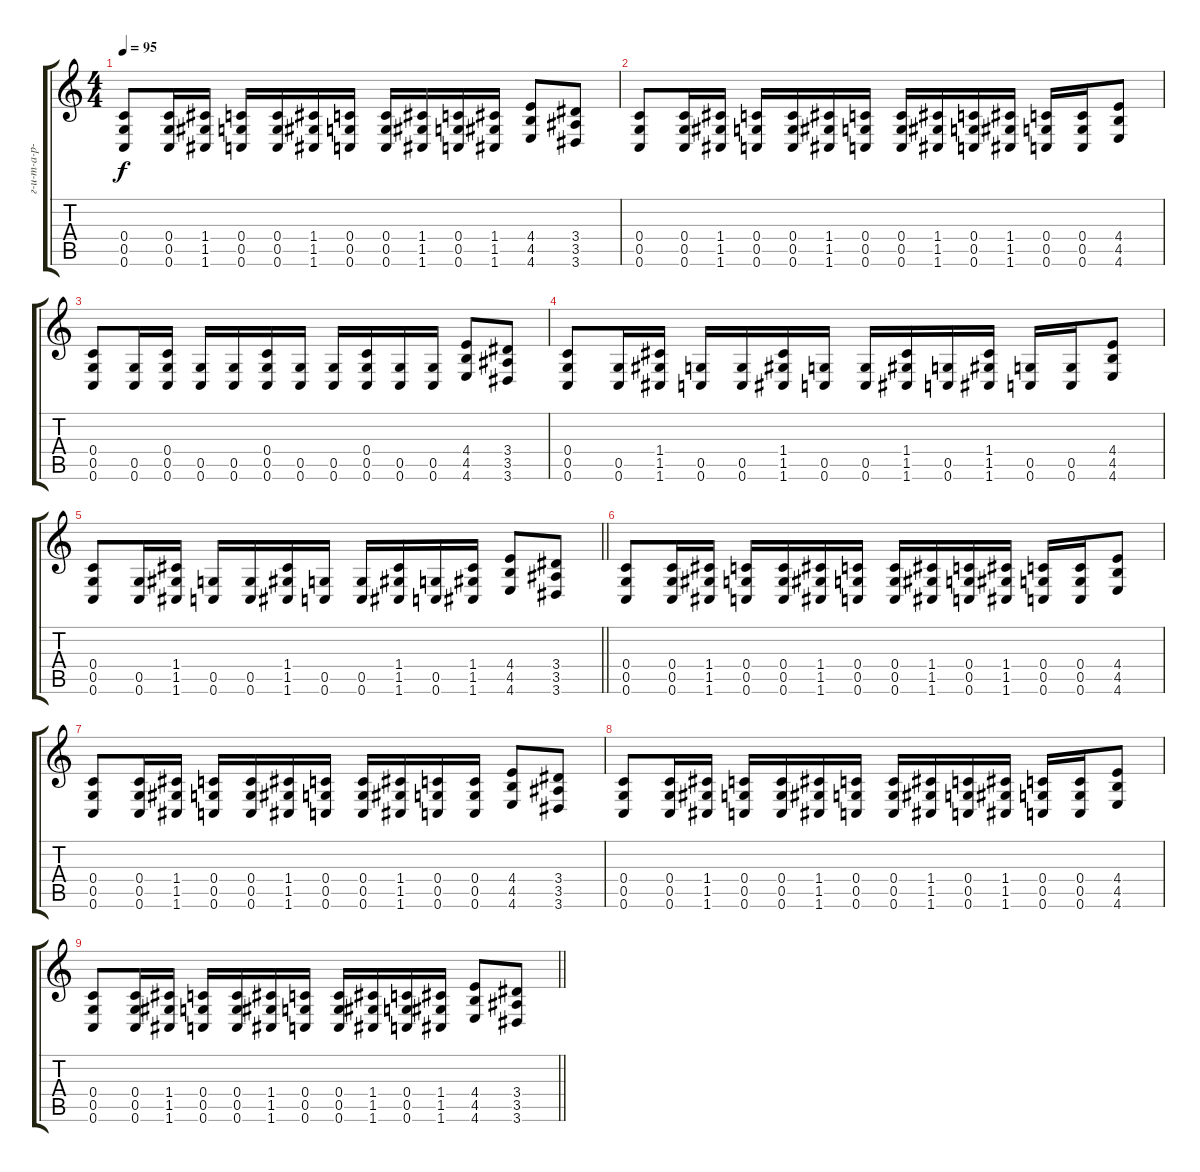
\track ("г-и-т-а-р-а" "г-и-т-а-р-") {instrument distortionguitar}
\staff {score tabs}
\tuning (D4 A3 F3 C3 G2 C2) {hide}
\ts (4 4)
\tempo 95
\clef g2
\ks c
(0.4 0.5 0.6).8{dy f} (0.4 0.5 0.6).16 (1.4 1.5 1.6).16 (0.4 0.5 0.6).16 (0.4 0.5 0.6).16 (1.4 1.5 1.6).16 (0.4 0.5 0.6).16 (0.4 0.5 0.6).16 (1.4 1.5 1.6).16 (0.4 0.5 0.6).16 (1.4 1.5 1.6).16 (4.4 4.5 4.6).8 (3.4 3.5 3.6).8 |
(0.4 0.5 0.6).8 (0.4 0.5 0.6).16 (1.4 1.5 1.6).16 (0.4 0.5 0.6).16 (0.4 0.5 0.6).16 (1.4 1.5 1.6).16 (0.4 0.5 0.6).16 (0.4 0.5 0.6).16 (1.4 1.5 1.6).16 (0.4 0.5 0.6).16 (1.4 1.5 1.6).16 (0.4 0.5 0.6).16 (0.4 0.5 0.6).16 (4.4 4.5 4.6).8 |
(0.4 0.5 0.6).8 (0.5 0.6).16 (0.4 0.5 0.6).16 (0.5 0.6).16 (0.5 0.6).16 (0.4 0.5 0.6).16 (0.5 0.6).16 (0.5 0.6).16 (0.4 0.5 0.6).16 (0.5 0.6).16 (0.5 0.6).16 (4.4 4.5 4.6).8 (3.4 3.5 3.6).8 |
(0.4 0.5 0.6).8 (0.5 0.6).16 (1.4 1.5 1.6).16 (0.5 0.6).16 (0.5 0.6).16 (1.4 1.5 1.6).16 (0.5 0.6).16 (0.5 0.6).16 (1.4 1.5 1.6).16 (0.5 0.6).16 (1.4 1.5 1.6).16 (0.5 0.6).16 (0.5 0.6).16 (4.4 4.5 4.6).8 |
\barLineRight lightlight
(0.4 0.5 0.6).8 (0.5 0.6).16 (1.4 1.5 1.6).16 (0.5 0.6).16 (0.5 0.6).16 (1.4 1.5 1.6).16 (0.5 0.6).16 (0.5 0.6).16 (1.4 1.5 1.6).16 (0.5 0.6).16 (1.4 1.5 1.6).16 (4.4 4.5 4.6).8 (3.4 3.5 3.6).8 |
(0.4 0.5 0.6).8 (0.4 0.5 0.6).16 (1.4 1.5 1.6).16 (0.4 0.5 0.6).16 (0.4 0.5 0.6).16 (1.4 1.5 1.6).16 (0.4 0.5 0.6).16 (0.4 0.5 0.6).16 (1.4 1.5 1.6).16 (0.4 0.5 0.6).16 (1.4 1.5 1.6).16 (0.4 0.5 0.6).16 (0.4 0.5 0.6).16 (4.4 4.5 4.6).8 |
(0.4 0.5 0.6).8 (0.4 0.5 0.6).16 (1.4 1.5 1.6).16 (0.4 0.5 0.6).16 (0.4 0.5 0.6).16 (1.4 1.5 1.6).16 (0.4 0.5 0.6).16 (0.4 0.5 0.6).16 (1.4 1.5 1.6).16 (0.4 0.5 0.6).16 (0.4 0.5 0.6).16 (4.4 4.5 4.6).8 (3.4 3.5 3.6).8 |
(0.4 0.5 0.6).8 (0.4 0.5 0.6).16 (1.4 1.5 1.6).16 (0.4 0.5 0.6).16 (0.4 0.5 0.6).16 (1.4 1.5 1.6).16 (0.4 0.5 0.6).16 (0.4 0.5 0.6).16 (1.4 1.5 1.6).16 (0.4 0.5 0.6).16 (1.4 1.5 1.6).16 (0.4 0.5 0.6).16 (0.4 0.5 0.6).16 (4.4 4.5 4.6).8 |
\barLineRight lightlight
(0.4 0.5 0.6).8 (0.4 0.5 0.6).16 (1.4 1.5 1.6).16 (0.4 0.5 0.6).16 (0.4 0.5 0.6).16 (1.4 1.5 1.6).16 (0.4 0.5 0.6).16 (0.4 0.5 0.6).16 (1.4 1.5 1.6).16 (0.4 0.5 0.6).16 (1.4 1.5 1.6).16 (4.4 4.5 4.6).8 (3.4 3.5 3.6).8
